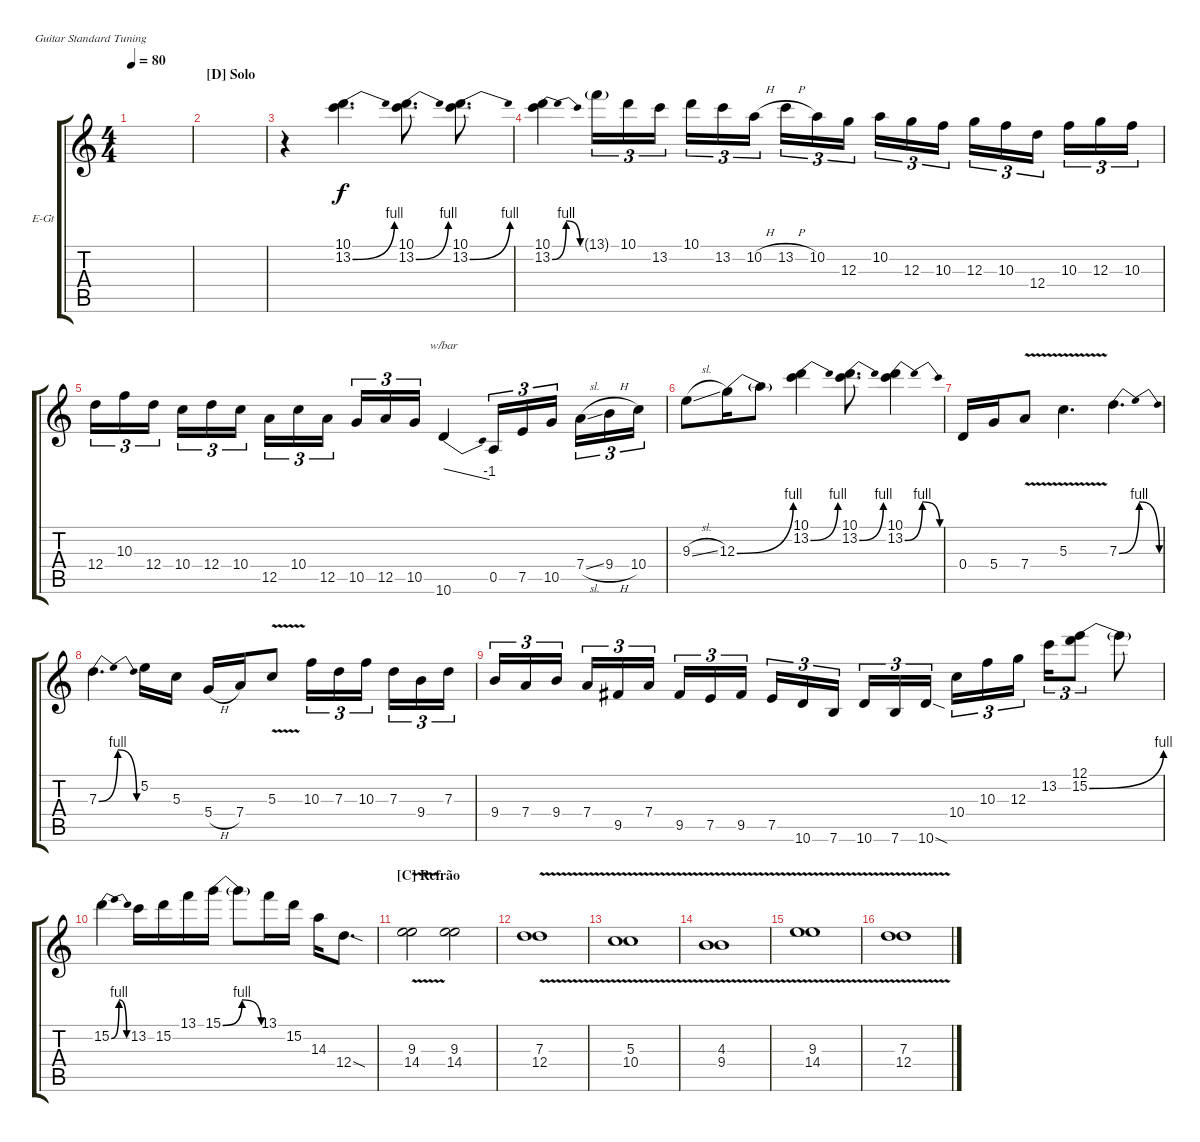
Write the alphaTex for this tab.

\defaultSystemsLayout 4
\bracketExtendMode groupsimilarinstruments
\firstSystemTrackNameOrientation horizontal
\otherSystemsTrackNameOrientation horizontal
\track ("Electric Guitar" "E-Gt") {multiBarRest instrument overdrivenguitar}
\staff {score tabs}
\tuning (E4 B3 G3 D3 A2 E2)
\ts (4 4)
\tempo 80
\clef g2
\ks c
|
\section ("D" "Solo")
|
r.4 (13.2{be (bend 0 0 15 4)} 10.1).4{d} (13.2{be (bend 0 0 15 4)} 10.1).8{d} (13.2{be (bend 0 0 15 4)} 10.1).8{d} |
(13.2{be (bendrelease 0 0 10.2 4 20.4 4 30 0)} 10.1).4 13.1{g}.16{tu (3 2)} 10.1.16{tu (3 2)} 13.2.16{tu (3 2)} 10.1.16{tu (3 2)} 13.2.16{tu (3 2)} 10.2{h}.16{tu (3 2)} 13.2{h}.16{tu (3 2)} 10.2.16{tu (3 2)} 12.3.16{tu (3 2)} 10.2.16{tu (3 2)} 12.3.16{tu (3 2)} 10.3.16{tu (3 2)} 12.3.16{tu (3 2)} 10.3.16{tu (3 2)} 12.4.16{tu (3 2)} 10.3.16{tu (3 2)} 12.3.16{tu (3 2)} 10.3.16{tu (3 2)} |
12.4.16{tu (3 2)} 10.3.16{tu (3 2)} 12.4.16{tu (3 2)} 10.4.16{tu (3 2)} 12.4.16{tu (3 2)} 10.4.16{tu (3 2)} 12.5.16{tu (3 2)} 10.4.16{tu (3 2)} 12.5.16{tu (3 2)} 10.5.16{tu (3 2)} 12.5.16{tu (3 2)} 10.5.16{tu (3 2)} 10.6.4{tbe (dive default 0 0 45 -4)} 0.5.16{tu (3 2)} 7.5.16{tu (3 2)} 10.5.16{tu (3 2)} 7.4{sl}.16{tu (3 2)} 9.4{h}.16{tu (3 2)} 10.4.16{tu (3 2)} |
9.3{sl}.8 12.3{be (bend 0 0 15 4)}.16 12.3{t}.8 (13.2{be (bend 0 0 15 4)} 10.1).4 (13.2{be (bend 0 0 15 4)} 10.1).8{d} (13.2{be (bendrelease 0 0 10.2 4 20.4 4 30 0)} 10.1).4 |
0.4.16 5.4.16 7.4{v}.8 5.3{v}.4{d} 7.3{be (bendrelease 0 0 10.2 4 20.4 4 30 0)}.4{d} |
7.3{be (bendrelease 0 0 10.2 4 20.4 4 30 0)}.4{d} 5.2.16 5.3.16 5.4{h}.16 7.4.16 5.3{v}.8 10.3.16{tu (3 2)} 7.3.16{tu (3 2)} 10.3.16{tu (3 2)} 7.3.16{tu (3 2)} 9.4.16{tu (3 2)} 7.3.16{tu (3 2)} |
9.4.16{tu (3 2)} 7.4.16{tu (3 2)} 9.4.16{tu (3 2)} 7.4.16{tu (3 2)} 9.5.16{tu (3 2)} 7.4.16{tu (3 2)} 9.5.16{tu (3 2)} 7.5.16{tu (3 2)} 9.5.16{tu (3 2)} 7.5.16{tu (3 2)} 10.6.16{tu (3 2)} 7.6.16{tu (3 2)} 10.6.16{tu (3 2)} 7.6.16{tu (3 2)} 10.6{sod}.16{tu (3 2)} 10.4.16{tu (3 2)} 10.3.16{tu (3 2)} 12.3.16{tu (3 2)} 13.2.16{tu (3 2)} (15.2{be (bend 0 0 15 4)} 12.1).8{tu (3 2)} 15.2{t}.8 |
15.2{be (bendrelease 0 0 10.2 4 20.4 4 30 0)}.4 13.2.16 15.2.16 13.1.16 15.1{be (bendrelease 0 0 10.2 4 20.4 4 30 0)}.16 15.1{t}.8 13.1.16 15.2.16 14.3.16 12.4{sod}.8{d} |
\section ("C" "Refrão")
(14.4{v} 9.3).2 (9.3 14.4).2 |
(12.4{v} 7.3).1 |
(10.4{v} 5.3).1 |
(9.4{v} 4.3).1 |
(14.4{v} 9.3).1 |
(12.4{v} 7.3).1
